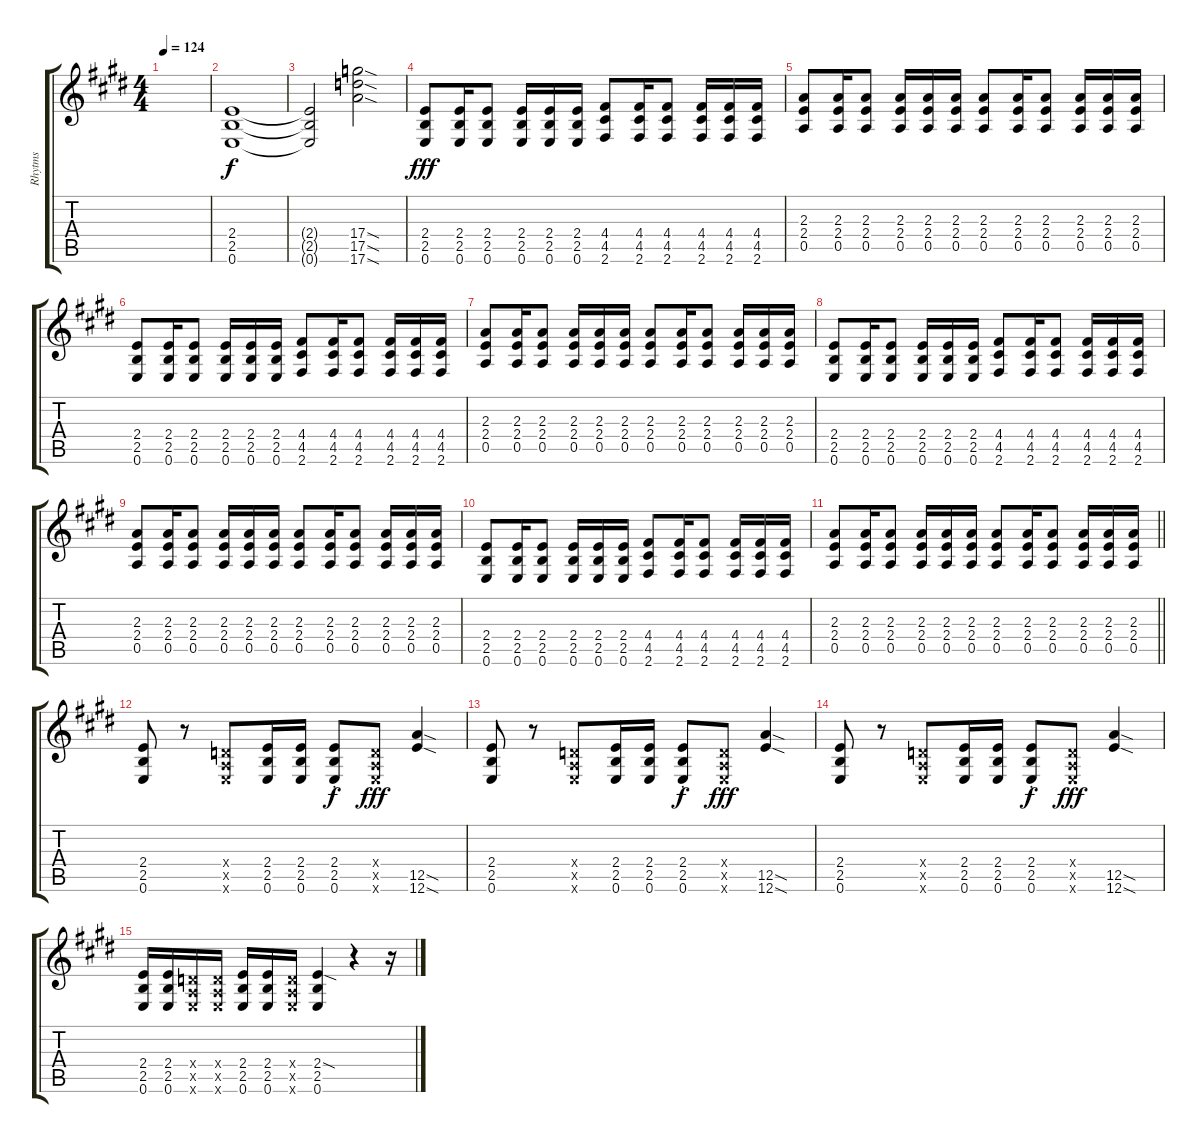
\track ("Rhytms" "Rhytms") {instrument distortionguitar}
\staff {score tabs}
\tuning (E4 B3 G3 D3 A2 E2) {hide}
\ts (4 4)
\tempo 124
\clef g2
\ks c#minor
|
(2.4 2.5 0.6).1 |
(2.4{t} 2.5{t} 0.6{t}).2 (17.4{sod} 17.5{sod} 17.6{sod}).2 |
(2.4 2.5 0.6).8{dy fff} (2.4 2.5 0.6).16 (2.4 2.5 0.6).8 (2.4 2.5 0.6).16 (2.4 2.5 0.6).16 (2.4 2.5 0.6).16 (4.4 4.5 2.6).8 (4.4 4.5 2.6).16 (4.4 4.5 2.6).8 (4.4 4.5 2.6).16 (4.4 4.5 2.6).16 (4.4 4.5 2.6).16 |
(2.3 2.4 0.5).8 (2.3 2.4 0.5).16 (2.3 2.4 0.5).8 (2.3 2.4 0.5).16 (2.3 2.4 0.5).16 (2.3 2.4 0.5).16 (2.3 2.4 0.5).8 (2.3 2.4 0.5).16 (2.3 2.4 0.5).8 (2.3 2.4 0.5).16 (2.3 2.4 0.5).16 (2.3 2.4 0.5).16 |
(2.4 2.5 0.6).8 (2.4 2.5 0.6).16 (2.4 2.5 0.6).8 (2.4 2.5 0.6).16 (2.4 2.5 0.6).16 (2.4 2.5 0.6).16 (4.4 4.5 2.6).8 (4.4 4.5 2.6).16 (4.4 4.5 2.6).8 (4.4 4.5 2.6).16 (4.4 4.5 2.6).16 (4.4 4.5 2.6).16 |
(2.3 2.4 0.5).8 (2.3 2.4 0.5).16 (2.3 2.4 0.5).8 (2.3 2.4 0.5).16 (2.3 2.4 0.5).16 (2.3 2.4 0.5).16 (2.3 2.4 0.5).8 (2.3 2.4 0.5).16 (2.3 2.4 0.5).8 (2.3 2.4 0.5).16 (2.3 2.4 0.5).16 (2.3 2.4 0.5).16 |
(2.4 2.5 0.6).8 (2.4 2.5 0.6).16 (2.4 2.5 0.6).8 (2.4 2.5 0.6).16 (2.4 2.5 0.6).16 (2.4 2.5 0.6).16 (4.4 4.5 2.6).8 (4.4 4.5 2.6).16 (4.4 4.5 2.6).8 (4.4 4.5 2.6).16 (4.4 4.5 2.6).16 (4.4 4.5 2.6).16 |
(2.3 2.4 0.5).8 (2.3 2.4 0.5).16 (2.3 2.4 0.5).8 (2.3 2.4 0.5).16 (2.3 2.4 0.5).16 (2.3 2.4 0.5).16 (2.3 2.4 0.5).8 (2.3 2.4 0.5).16 (2.3 2.4 0.5).8 (2.3 2.4 0.5).16 (2.3 2.4 0.5).16 (2.3 2.4 0.5).16 |
(2.4 2.5 0.6).8 (2.4 2.5 0.6).16 (2.4 2.5 0.6).8 (2.4 2.5 0.6).16 (2.4 2.5 0.6).16 (2.4 2.5 0.6).16 (4.4 4.5 2.6).8 (4.4 4.5 2.6).16 (4.4 4.5 2.6).8 (4.4 4.5 2.6).16 (4.4 4.5 2.6).16 (4.4 4.5 2.6).16 |
\barLineRight lightlight
(2.3 2.4 0.5).8 (2.3 2.4 0.5).16 (2.3 2.4 0.5).8 (2.3 2.4 0.5).16 (2.3 2.4 0.5).16 (2.3 2.4 0.5).16 (2.3 2.4 0.5).8 (2.3 2.4 0.5).16 (2.3 2.4 0.5).8 (2.3 2.4 0.5).16 (2.3 2.4 0.5).16 (2.3 2.4 0.5).16 |
\ks e
(2.4 2.5 0.6).8 r.8 (0.4{x} 0.5{x} 0.6{x}).8 (2.4 2.5 0.6).16 (2.4 2.5 0.6).16 (2.4{st} 2.5{st} 0.6{st}).8{dy f} (0.4{x} 0.5{x} 0.6{x}).8{dy fff} (12.5{sod} 12.6{sod}).4 |
\ks c#minor
(2.4 2.5 0.6).8 r.8 (0.4{x} 0.5{x} 0.6{x}).8 (2.4 2.5 0.6).16 (2.4 2.5 0.6).16 (2.4{st} 2.5{st} 0.6{st}).8{dy f} (0.4{x} 0.5{x} 0.6{x}).8{dy fff} (12.5{sod} 12.6{sod}).4 |
(2.4 2.5 0.6).8 r.8 (0.4{x} 0.5{x} 0.6{x}).8 (2.4 2.5 0.6).16 (2.4 2.5 0.6).16 (2.4{st} 2.5{st} 0.6{st}).8{dy f} (0.4{x} 0.5{x} 0.6{x}).8{dy fff} (12.5{sod} 12.6{sod}).4 |
(2.4 2.5 0.6).16 (2.4 2.5 0.6).16 (0.4{x} 0.5{x} 0.6{x}).16 (0.4{x} 0.5{x} 0.6{x}).16 (2.4 2.5 0.6).16 (2.4 2.5 0.6).16 (0.4{x} 0.5{x} 0.6{x}).16 (2.4{sod} 2.5 0.6).4 r.4 r.16
